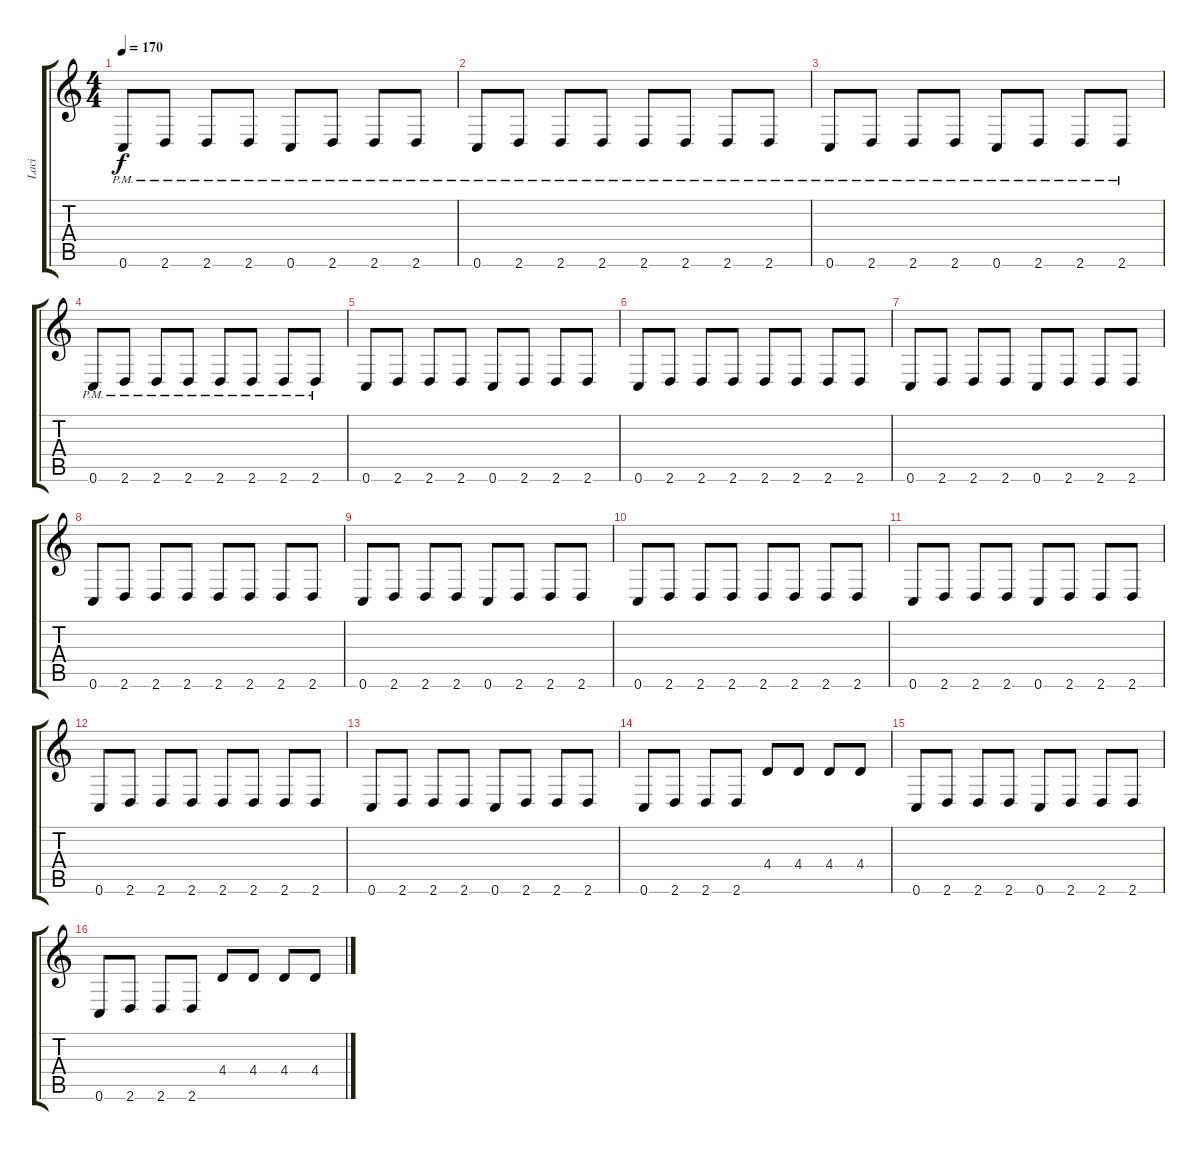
\track ("Laci" "Laci") {instrument distortionguitar}
\staff {score tabs}
\tuning (C4 G3 Eb3 Bb2 F2 C2) {hide}
\ts (4 4)
\tempo 170
\clef g2
\ks c
0.6{pm}.8{dy f} 2.6{pm}.8 2.6{pm}.8 2.6{pm}.8 0.6{pm}.8 2.6{pm}.8 2.6{pm}.8 2.6{pm}.8 |
0.6{pm}.8 2.6{pm}.8 2.6{pm}.8 2.6{pm}.8 2.6{pm}.8 2.6{pm}.8 2.6{pm}.8 2.6{pm}.8 |
0.6{pm}.8 2.6{pm}.8 2.6{pm}.8 2.6{pm}.8 0.6{pm}.8 2.6{pm}.8 2.6{pm}.8 2.6{pm}.8 |
0.6{pm}.8 2.6{pm}.8 2.6{pm}.8 2.6{pm}.8 2.6{pm}.8 2.6{pm}.8 2.6{pm}.8 2.6{pm}.8 |
0.6.8 2.6.8 2.6.8 2.6.8 0.6.8 2.6.8 2.6.8 2.6.8 |
0.6.8 2.6.8 2.6.8 2.6.8 2.6.8 2.6.8 2.6.8 2.6.8 |
0.6.8 2.6.8 2.6.8 2.6.8 0.6.8 2.6.8 2.6.8 2.6.8 |
0.6.8 2.6.8 2.6.8 2.6.8 2.6.8 2.6.8 2.6.8 2.6.8 |
0.6.8 2.6.8 2.6.8 2.6.8 0.6.8 2.6.8 2.6.8 2.6.8 |
0.6.8 2.6.8 2.6.8 2.6.8 2.6.8 2.6.8 2.6.8 2.6.8 |
0.6.8 2.6.8 2.6.8 2.6.8 0.6.8 2.6.8 2.6.8 2.6.8 |
0.6.8 2.6.8 2.6.8 2.6.8 2.6.8 2.6.8 2.6.8 2.6.8 |
0.6.8 2.6.8 2.6.8 2.6.8 0.6.8 2.6.8 2.6.8 2.6.8 |
0.6.8 2.6.8 2.6.8 2.6.8 4.4.8 4.4.8 4.4.8 4.4.8 |
0.6.8 2.6.8 2.6.8 2.6.8 0.6.8 2.6.8 2.6.8 2.6.8 |
0.6.8 2.6.8 2.6.8 2.6.8 4.4.8 4.4.8 4.4.8 4.4.8
